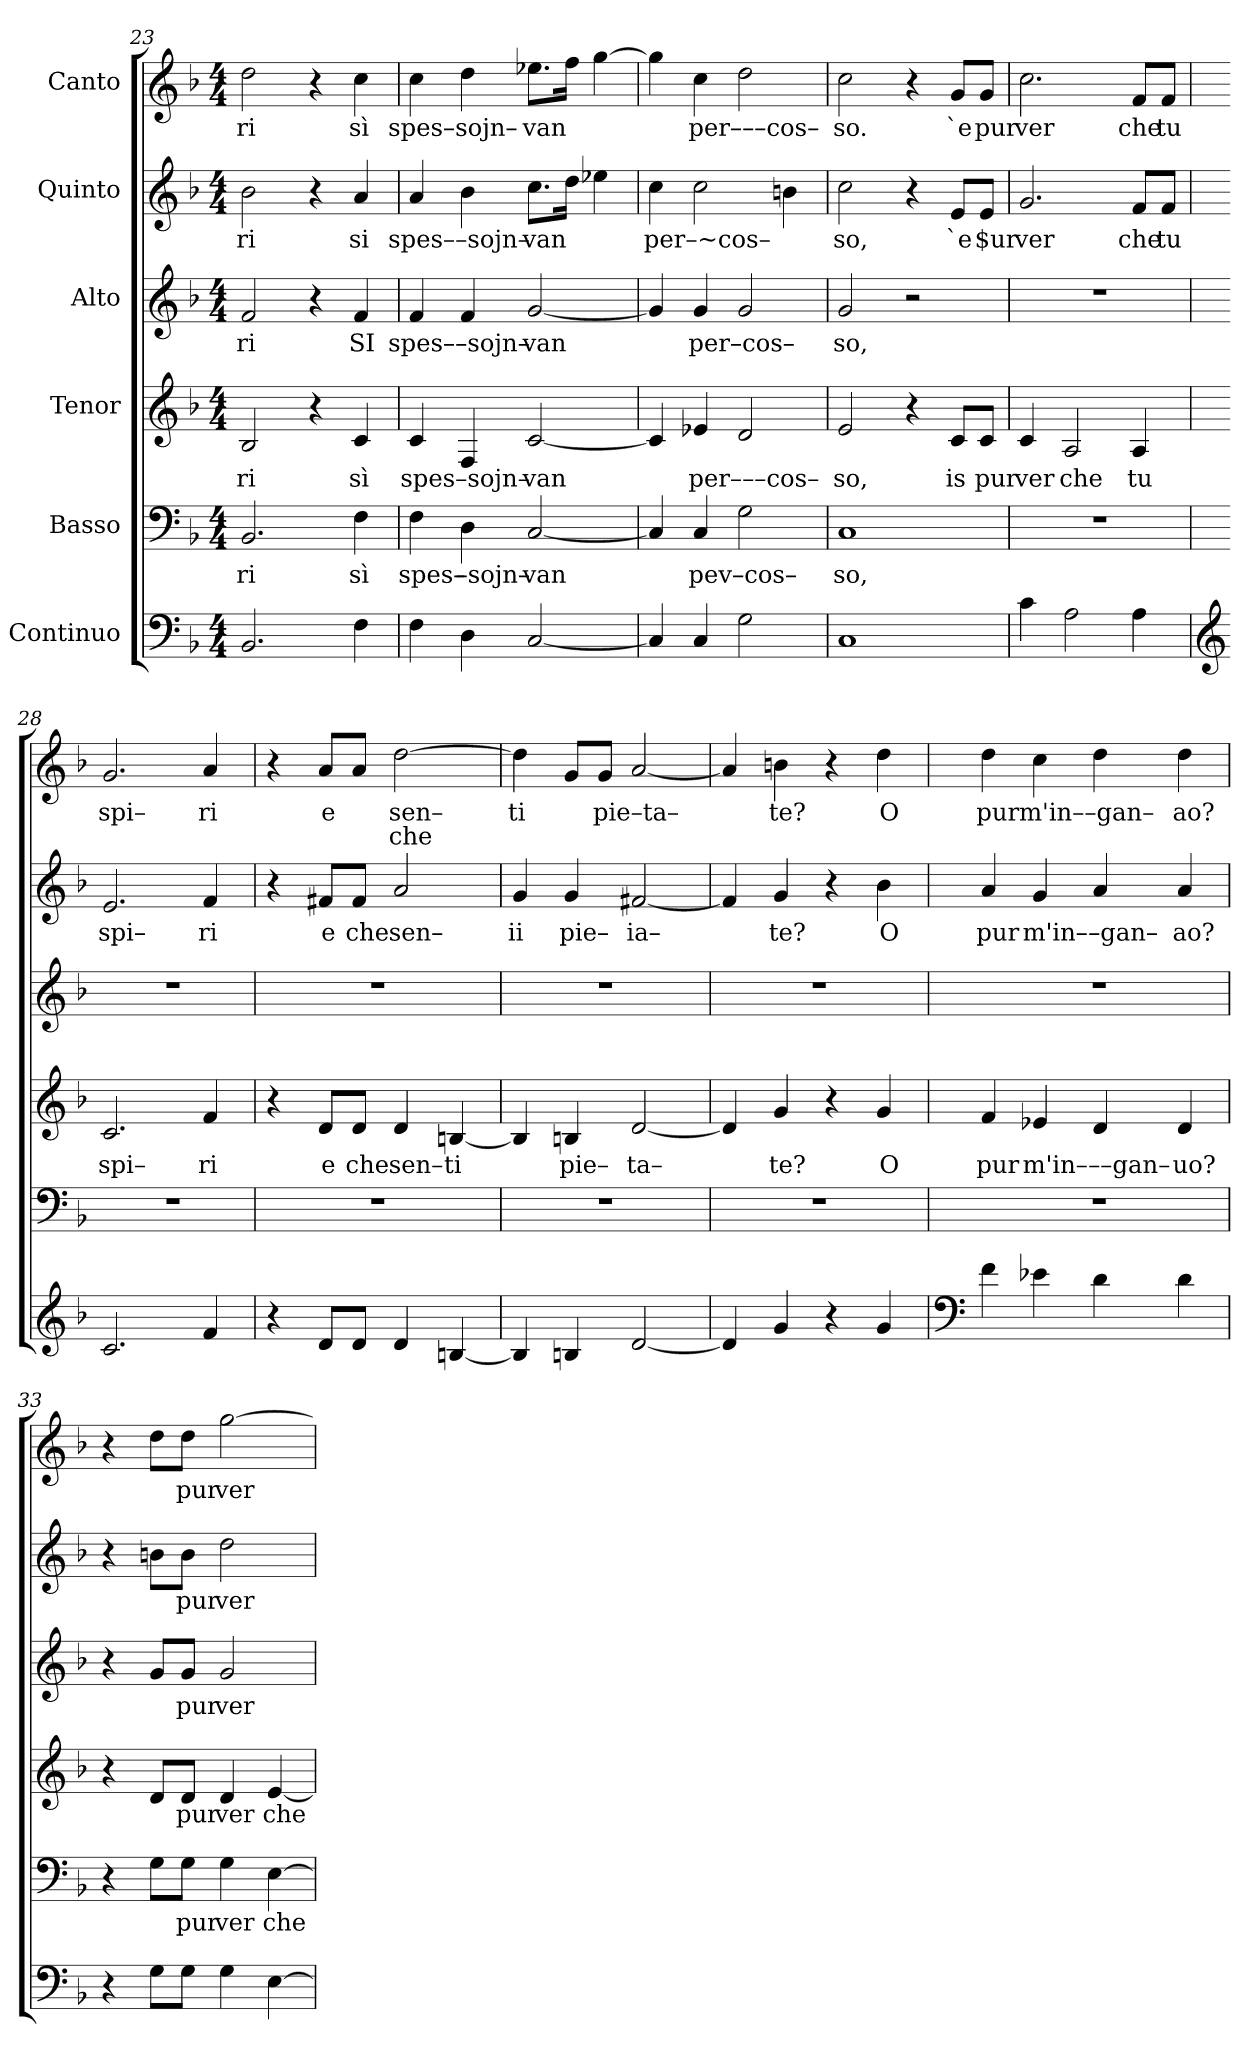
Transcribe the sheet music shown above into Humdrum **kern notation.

**kern	**kern	**text	**kern	**text	**kern	**text	**kern	**text	**kern	**text	**text
*part6	*part5	*part5	*part4	*part4	*part3	*part3	*part2	*part2	*part1	*part1	*part1
*staff6	*staff5	*staff5	*staff4	*staff4	*staff3	*staff3	*staff2	*staff2	*staff1	*staff1	*staff1
*I"Continuo	*I"Basso	*	*I"Tenor	*	*I"Alto	*	*I"Quinto	*	*I"Canto	*	*
*clefF4	*clefF4	*	*clefG2	*	*clefG2	*	*clefG2	*	*clefG2	*	*
*k[b-]	*k[b-]	*	*k[b-]	*	*k[b-]	*	*k[b-]	*	*k[b-]	*	*
*F:	*F:	*	*F:	*	*F:	*	*F:	*	*F:	*	*
*M4/4	*M4/4	*	*M4/4	*	*M4/4	*	*M4/4	*	*M4/4	*	*
=23	=23	=23	=23	=23	=23	=23	=23	=23	=23	=23	=23
!	!	!LO:LY:b	!	!LO:LY:b	!	!LO:LY:b	!	!LO:LY:b	!	!LO:LY:b	!
2.BB-/	2.BB-/	ri	2B-/	ri	2f/	ri	2b-\	ri	2dd\	ri	.
.	.	.	4r	.	4r	.	4r	.	4r	.	.
!	!	!LO:LY:b	!	!LO:LY:b	!	!LO:LY:b	!	!LO:LY:b	!	!LO:LY:b	!
4F\	4F\	sì	4c/	sì	4f/	SI	4a/	si	4cc\	sì	.
=24	=24	=24	=24	=24	=24	=24	=24	=24	=24	=24	=24
!	!	!LO:LY:b	!	!LO:LY:b	!	!LO:LY:b	!	!LO:LY:b	!	!LO:LY:b	!
4F\	4F\	spes–	4c/	spes–sojn–	4f/	spes––sojn–	4a/	spes––sojn–	4cc\	spes–sojn–	.
!	!	!LO:LY:b	!	!	!	!	!	!	!	!	!
4D\	4D\	–sojn–	4F/	.	4f/	.	4b-\	.	4dd\	.	.
!	!	!LO:LY:b	!	!LO:LY:b	!	!LO:LY:b	!	!LO:LY:b	!	!LO:LY:b	!
[2C/	[2C/	van	[2c/	van	[2g/	van	8.cc\L	van	8.ee-X\L	van	.
.	.	.	.	.	.	.	16dd\Jk	.	16ff\Jk	.	.
.	.	.	.	.	.	.	4ee-X\	.	[4gg\	.	.
=25	=25	=25	=25	=25	=25	=25	=25	=25	=25	=25	=25
!	!	!	!	!	!	!	!	!LO:LY:b	!	!	!
4C/]	4C/]	.	4c/]	.	4g/]	.	4cc\	per–~cos–	4gg\]	.	.
!	!	!LO:LY:b	!	!LO:LY:b	!	!LO:LY:b	!	!	!	!LO:LY:b	!
4C/	4C/	pev–cos–	4e-X/	per–––cos–	4g/	per–cos–	2cc\	.	4cc\	per–––cos–	.
2G\	2G\	.	2d/	.	2g/	.	.	.	2dd\	.	.
.	.	.	.	.	.	.	4bn\	.	.	.	.
=26	=26	=26	=26	=26	=26	=26	=26	=26	=26	=26	=26
!	!	!LO:LY:b	!	!LO:LY:b	!	!LO:LY:b	!	!LO:LY:b	!	!LO:LY:b	!
1C	1C	so,	2e/	so,	2g/	so,	2cc\	so,	2cc\	so.	.
.	.	.	4r	.	2r	.	4r	.	4r	.	.
!	!	!	!	!LO:LY:b	!	!	!	!LO:LY:b	!	!LO:LY:b	!
.	.	.	8c/L	is	.	.	8e/L	`e	8g/L	`e	.
!	!	!	!	!LO:LY:b	!	!	!	!LO:LY:b	!	!LO:LY:b	!
.	.	.	8c/J	pur	.	.	8e/J	$ur	8g/J	pur	.
=27	=27	=27	=27	=27	=27	=27	=27	=27	=27	=27	=27
!	!	!	!	!LO:LY:b	!	!	!	!LO:LY:b	!	!LO:LY:b	!
4c\	1r	.	4c/	ver	1r	.	2.g/	ver	2.cc\	ver	.
!	!	!	!	!LO:LY:b	!	!	!	!	!	!	!
2A\	.	.	2A/	che	.	.	.	.	.	.	.
!	!	!	!	!LO:LY:b	!	!	!	!LO:LY:b	!	!LO:LY:b	!
4A\	.	.	4A/	tu	.	.	8f/L	che	8f/L	che	.
!	!	!	!	!	!	!	!	!LO:LY:b	!	!LO:LY:b	!
.	.	.	.	.	.	.	8f/J	tu	8f/J	tu	.
=28	=28	=28	=28	=28	=28	=28	=28	=28	=28	=28	=28
*clefG2	*	*	*	*	*	*	*	*	*	*	*
!	!	!	!	!LO:LY:b	!	!	!	!LO:LY:b	!	!LO:LY:b	!
2.c/	1r	.	2.c/	spi–	1r	.	2.e/	spi–	2.g/	spi–	.
!	!	!	!	!LO:LY:b	!	!	!	!LO:LY:b	!	!LO:LY:b	!
4f/	.	.	4f/	ri	.	.	4f/	ri	4a/	ri	.
=29	=29	=29	=29	=29	=29	=29	=29	=29	=29	=29	=29
4r	1r	.	4r	.	1r	.	4r	.	4r	.	.
!	!	!	!	!LO:LY:b	!	!	!	!LO:LY:b	!	!LO:LY:b	!
8d/L	.	.	8d/L	e	.	.	8f#X/L	e	8a/L	e	.
!	!	!	!	!LO:LY:b	!	!	!	!LO:LY:b	!	!	!
8d/J	.	.	8d/J	che	.	.	8f#/J	che	8a/J	.	.
!	!	!	!	!LO:LY:b	!	!	!	!LO:LY:b	!	!LO:LY:b	!LO:LY:b
4d/	.	.	4d/	sen–	.	.	2a/	sen–	[2dd\	sen–	che
!	!	!	!	!LO:LY:b	!	!	!	!	!	!	!
[4Bn/	.	.	[4Bn/	ti	.	.	.	.	.	.	.
=30	=30	=30	=30	=30	=30	=30	=30	=30	=30	=30	=30
!	!	!	!	!	!	!	!	!LO:LY:b	!	!LO:LY:b	!
4B/]	1r	.	4B/]	.	1r	.	4g/	ii	4dd\]	ti	.
!	!	!	!	!LO:LY:b	!	!	!	!LO:LY:b	!	!	!
4Bn/	.	.	4Bn/	pie–	.	.	4g/	pie–	8g/L	.	.
!	!	!	!	!	!	!	!	!	!	!LO:LY:b	!
.	.	.	.	.	.	.	.	.	8g/J	pie–ta–	.
!	!	!	!	!LO:LY:b	!	!	!	!LO:LY:b	!	!	!
[2d/	.	.	[2d/	ta–	.	.	[2f#X/	ia–	[2a/	.	.
=31	=31	=31	=31	=31	=31	=31	=31	=31	=31	=31	=31
4d/]	1r	.	4d/]	.	1r	.	4f#/]	.	4a/]	.	.
!	!	!	!	!LO:LY:b	!	!	!	!LO:LY:b	!	!LO:LY:b	!
4g/	.	.	4g/	te?	.	.	4g/	te?	4bn\	te?	.
4r	.	.	4r	.	.	.	4r	.	4r	.	.
!	!	!	!	!LO:LY:b	!	!	!	!LO:LY:b	!	!LO:LY:b	!
4g/	.	.	4g/	O	.	.	4b-\	O	4dd\	O	.
=32	=32	=32	=32	=32	=32	=32	=32	=32	=32	=32	=32
*clefF4	*	*	*	*	*	*	*	*	*	*	*
!	!	!	!	!LO:LY:b	!	!	!	!LO:LY:b	!	!LO:LY:b	!
4f\	1r	.	4f/	pur	1r	.	4a/	pur	4dd\	pur	.
!	!	!	!	!LO:LY:b	!	!	!	!LO:LY:b	!	!LO:LY:b	!
4e-X\	.	.	4e-X/	m'in–	.	.	4g/	m'in–	4cc\	m'in––gan–	.
!	!	!	!	!LO:LY:b	!	!	!	!LO:LY:b	!	!	!
4d\	.	.	4d/	––gan–	.	.	4a/	–gan–	4dd\	.	.
!	!	!	!	!LO:LY:b	!	!	!	!LO:LY:b	!	!LO:LY:b	!
4d\	.	.	4d/	uo?	.	.	4a/	ao?	4dd\	ao?	.
=33	=33	=33	=33	=33	=33	=33	=33	=33	=33	=33	=33
4r	4r	.	4r	.	4r	.	4r	.	4r	.	.
8G\L	8G\L	.	8d/L	.	8g/L	.	8bn\L	.	8dd\L	.	.
!	!	!LO:LY:b	!	!LO:LY:b	!	!LO:LY:b	!	!LO:LY:b	!	!LO:LY:b	!
8G\J	8G\J	pur	8d/J	pur	8g/J	pur	8b\J	pur	8dd\J	pur	.
!	!	!LO:LY:b	!	!LO:LY:b	!	!LO:LY:b	!	!LO:LY:b	!	!LO:LY:b	!
4G\	4G\	ver	4d/	ver	2g/	ver	2dd\	ver	[2gg\	ver	.
!	!	!LO:LY:b	!	!LO:LY:b	!	!	!	!	!	!	!
[4E\	[4E\	che	[4e/	che	.	.	.	.	.	.	.
=	=	=	=	=	=	=	=	=	=	=	=
*-	*-	*-	*-	*-	*-	*-	*-	*-	*-	*-	*-
